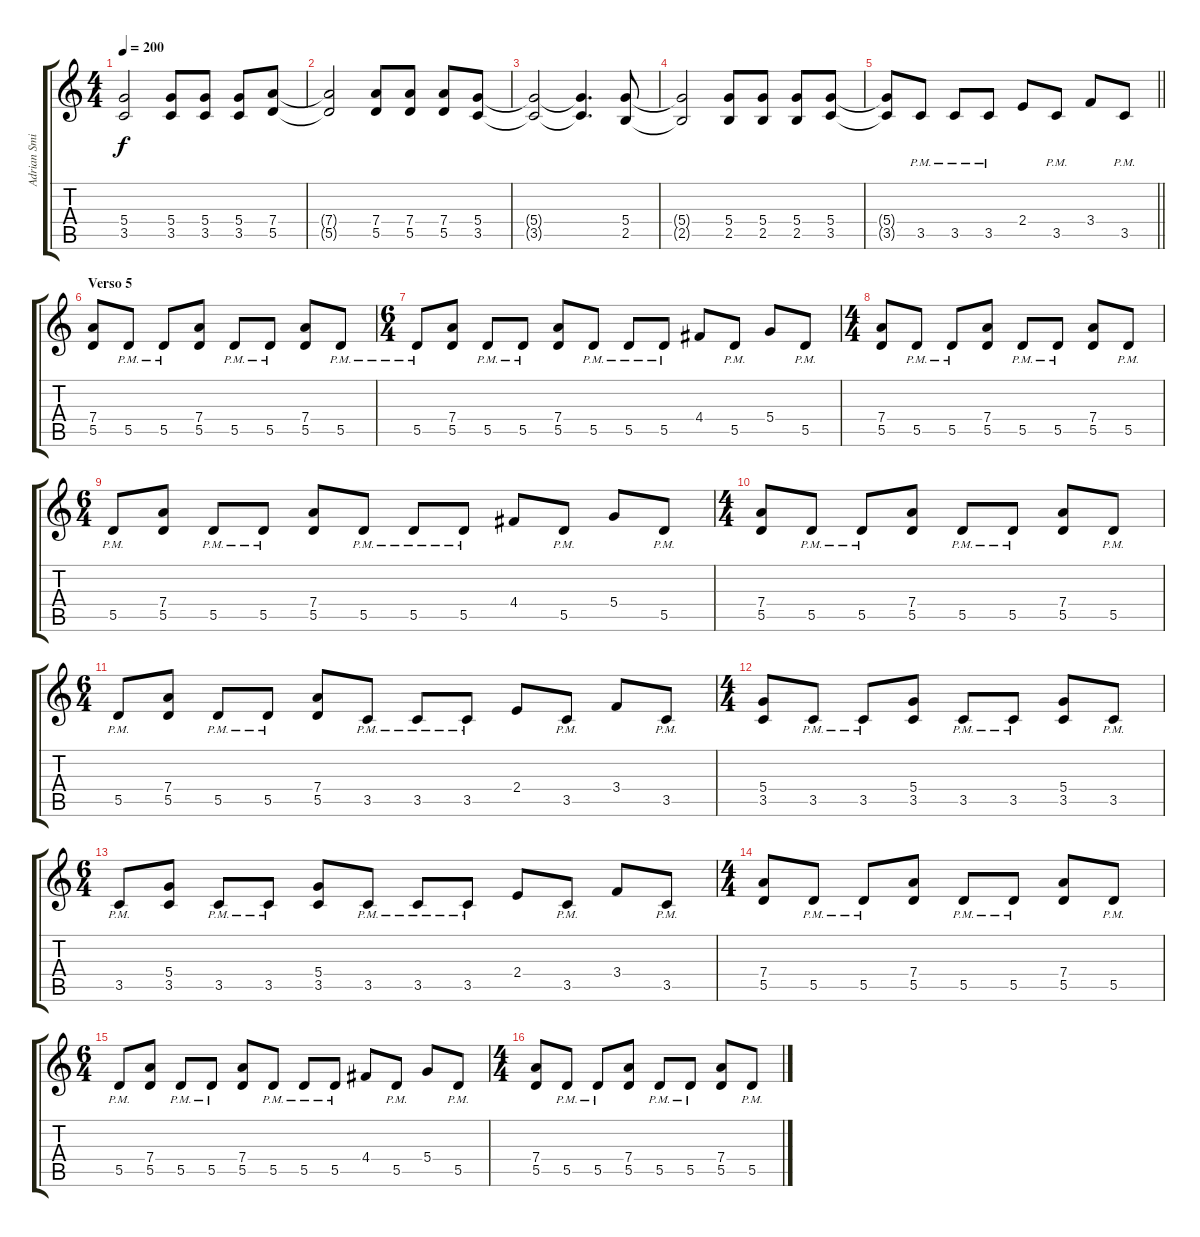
\track ("Adrian Smith" "Adrian Smi") {instrument distortionguitar}
\staff {score tabs}
\tuning (E4 B3 G3 D3 A2 E2) {hide}
\ts (4 4)
\tempo 200
\clef g2
\ks c
(5.4{t} 3.5{t}).2{dy f} (5.4 3.5).8 (5.4 3.5).8 (5.4 3.5).8 (7.4 5.5).8 |
(7.4{t} 5.5{t}).2 (7.4 5.5).8 (7.4 5.5).8 (7.4 5.5).8 (5.4 3.5).8 |
(5.4{t} 3.5{t}).2 (5.4{t} 3.5{t}).4{d} (5.4 2.5).8 |
(5.4{t} 2.5{t}).2 (5.4 2.5).8 (5.4 2.5).8 (5.4 2.5).8 (5.4 3.5).8 |
\barLineRight lightlight
(5.4{t} 3.5{t}).8 3.5{pm}.8 3.5{pm}.8 3.5{pm}.8 2.4.8 3.5{pm}.8 3.4.8 3.5{pm}.8 |
\section ("" "Verso 5")
(7.4 5.5).8 5.5{pm}.8 5.5{pm}.8 (7.4 5.5).8 5.5{pm}.8 5.5{pm}.8 (7.4 5.5).8 5.5{pm}.8 |
\ts (6 4)
5.5{pm}.8 (7.4 5.5).8 5.5{pm}.8 5.5{pm}.8 (7.4 5.5).8 5.5{pm}.8 5.5{pm}.8 5.5{pm}.8 4.4.8 5.5{pm}.8 5.4.8 5.5{pm}.8 |
\ts (4 4)
(7.4 5.5).8 5.5{pm}.8 5.5{pm}.8 (7.4 5.5).8 5.5{pm}.8 5.5{pm}.8 (7.4 5.5).8 5.5{pm}.8 |
\ts (6 4)
5.5{pm}.8 (7.4 5.5).8 5.5{pm}.8 5.5{pm}.8 (7.4 5.5).8 5.5{pm}.8 5.5{pm}.8 5.5{pm}.8 4.4.8 5.5{pm}.8 5.4.8 5.5{pm}.8 |
\ts (4 4)
(7.4 5.5).8 5.5{pm}.8 5.5{pm}.8 (7.4 5.5).8 5.5{pm}.8 5.5{pm}.8 (7.4 5.5).8 5.5{pm}.8 |
\ts (6 4)
5.5{pm}.8 (7.4 5.5).8 5.5{pm}.8 5.5{pm}.8 (7.4 5.5).8 3.5{pm}.8 3.5{pm}.8 3.5{pm}.8 2.4.8 3.5{pm}.8 3.4.8 3.5{pm}.8 |
\ts (4 4)
(5.4 3.5).8 3.5{pm}.8 3.5{pm}.8 (5.4 3.5).8 3.5{pm}.8 3.5{pm}.8 (5.4 3.5).8 3.5{pm}.8 |
\ts (6 4)
3.5{pm}.8 (5.4 3.5).8 3.5{pm}.8 3.5{pm}.8 (5.4 3.5).8 3.5{pm}.8 3.5{pm}.8 3.5{pm}.8 2.4.8 3.5{pm}.8 3.4.8 3.5{pm}.8 |
\ts (4 4)
(7.4 5.5).8 5.5{pm}.8 5.5{pm}.8 (7.4 5.5).8 5.5{pm}.8 5.5{pm}.8 (7.4 5.5).8 5.5{pm}.8 |
\ts (6 4)
5.5{pm}.8 (7.4 5.5).8 5.5{pm}.8 5.5{pm}.8 (7.4 5.5).8 5.5{pm}.8 5.5{pm}.8 5.5{pm}.8 4.4.8 5.5{pm}.8 5.4.8 5.5{pm}.8 |
\ts (4 4)
(7.4 5.5).8 5.5{pm}.8 5.5{pm}.8 (7.4 5.5).8 5.5{pm}.8 5.5{pm}.8 (7.4 5.5).8 5.5{pm}.8
